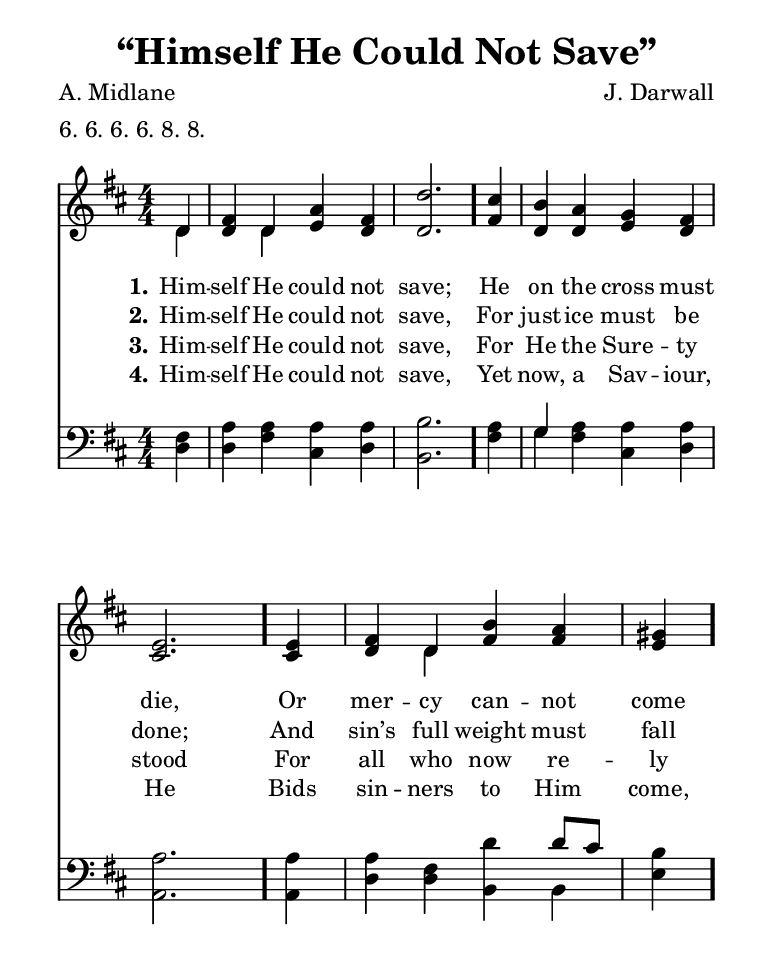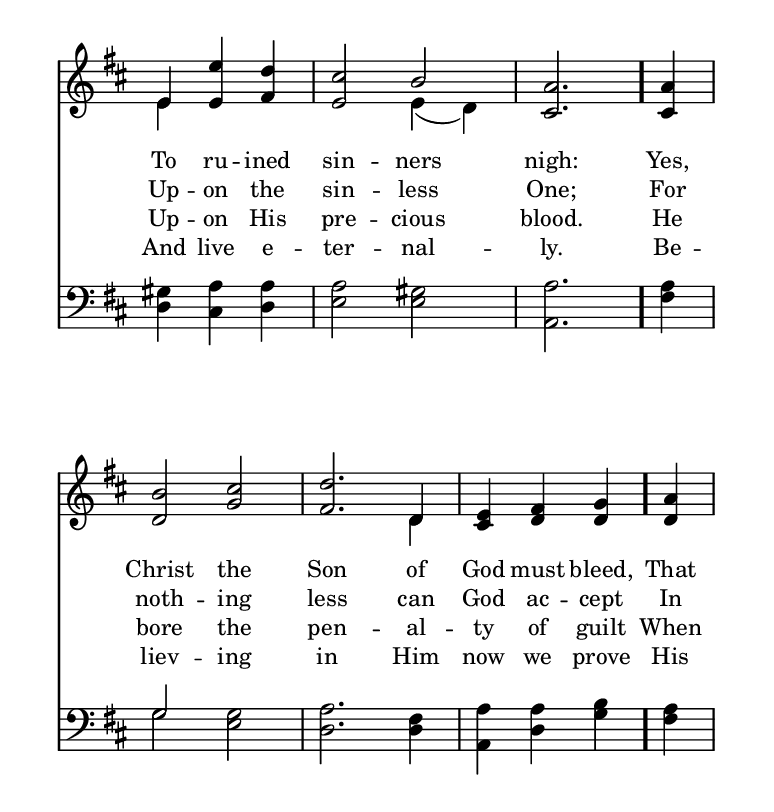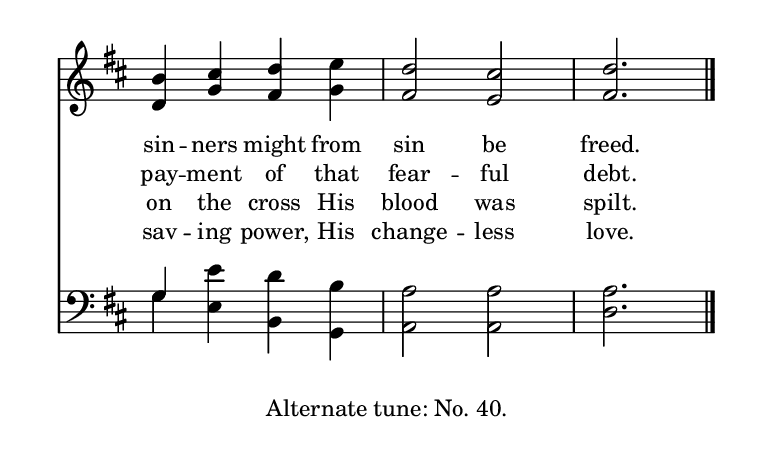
\include "common/global.ily"
\paper {
  \include "common/paper.ily"
  ragged-bottom = ##t
  ragged-last-bottom = ##t
  systems-per-page = #(cond (is-eogsized 3) (#t #f))
  system-system-spacing.padding = 11
}

\header{
  %gospel
  hymnnumber = "115"
  title = "“Himself He Could Not Save”"
  tunename = "Darwall"
  meter = "6. 6. 6. 6. 8. 8."
  poet = "A. Midlane"
  composer = "J. Darwall"
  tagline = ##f
}

% for fermata in MIDI
ta = { \tempo 4=120 }
tb = { \tempo 4=60 }

patternAA = { c4 | c4 c4 c4 c4 | c2. }

patternBA = { c4 | c4 c4 c4 c4      | c4 }
patternBB = { c4 | c4 c4 c4 c8[ c8] | c4 }

patternCA = { c4 c4 c4 | c2 c2      | c2. }
patternCB = { c4 c4 c4 | c2 c4( c4) | c2. }

patternDA = { c4 | c2 c2 | c2. c4 | c4 c4 c4 }

patternEA = { c4 | c4 c4 c4 c4 | c2 c2 | c2. }

global = {
  \include "common/overrides.ily"
  \override Staff.TimeSignature.style = #'numbered
  \time 4/4
  \override Score.MetronomeMark.transparent = ##t % hide all fermata changes too
  \ta
  \key d \major
  \partial 4
  \autoBeamOff
}

notesSoprano = {
\global
\relative c' {

  \changePitch \patternAA { d | fis d a' fis | d' }
  \changePitch \patternAA { cis | b a g fis | e }
  \changePitch \patternBA { e | fis d b' a | gis }
  \changePitch \patternCA { e e' d | cis b | a }

  \changePitch \patternDA { a | b cis | d d, | e fis g }
  \changePitch \patternEA { a | b cis d e | d cis | d }

  \bar "|."

}
}

notesAlto = {
\global
\relative e' {

  \changePitch \patternAA { d | d d e d | d }
  \changePitch \patternAA { fis | d d e d | cis }
  \changePitch \patternBA { cis | d d fis fis | e }
  \changePitch \patternCB { e e fis | e e( d) | cis }

  \changePitch \patternDA { cis | d g | fis d | cis d d }
  \changePitch \patternEA { d | d g fis g | fis e | fis }

}
}

notesTenor = {
\global
\relative a {

  \changePitch \patternAA { fis | a a a a | b }
  \changePitch \patternAA { a | g a a a | a }
  \changePitch \patternBB { a | a fis d' d[ cis] | b }
  \changePitch \patternCA { gis a a | a gis | a } % original has g's here, not gis's

  \changePitch \patternDA { a | g g | a fis | a a b }
  \changePitch \patternEA { a | g e' d b | a a | a }

}
}

notesBass = {
\global
\relative f {

  \changePitch \patternAA { d | d fis cis d | b }
  \changePitch \patternAA { fis' | g fis cis d | a }
  \changePitch \patternBA { a | d d b b | e }
  \changePitch \patternCA { d cis d | e e | a, }

  \changePitch \patternDA { fis' | g e | d d | a d g }
  \changePitch \patternEA { fis | g e b g | a a | d }

}
}

wordsA = \lyricmode {
\set stanza = "1."

Him -- self He could not save; \bar "."
He on the cross must die, \bar "."
Or mer -- cy can -- not come \bar "."
To ru -- ined sin -- ners nigh: \bar "."
Yes, Christ the Son of God must bleed, \bar "."
That sin -- ners might from sin be freed. \bar "."

}

wordsB = \lyricmode {
\set stanza = "2."

Him -- self He could not save,
For just -- ice must be done;
And sin’s full weight must fall
Up -- on the sin -- less One;
For noth -- ing less can God ac -- cept
In pay -- ment of that fear -- ful debt.

}

wordsC = \lyricmode {
\set stanza = "3."

Him -- self He could not save,
For He the Sure -- ty stood
For all who now re -- ly
Up -- on His pre -- cious blood.
He bore the pen -- al -- ty of guilt
When on the cross His blood was spilt.

}

wordsD = \lyricmode {
\set stanza = "4."

Him -- self He could not save,
Yet now, a Sav -- iour, He
Bids sin -- ners to Him come,
And live e -- ter -- nal -- ly.
Be -- liev -- ing in Him now we prove
His sav -- ing power, His change -- less love.

}

\score {
  \context ChoirStaff <<
    \context Staff = upper <<
      \set Staff.autoBeaming = ##f
      \set ChoirStaff.systemStartDelimiter = #'SystemStartBar
      \set ChoirStaff.printPartCombineTexts = ##f
      \partcombine #'(2 . 9) \notesSoprano \notesAlto
      \context NullVoice = sopranos { \voiceOne << \notesSoprano >> }
      \context NullVoice = altos { \voiceTwo << \notesAlto >> }
      \context Lyrics = one   \lyricsto sopranos \wordsA
      \context Lyrics = two   \lyricsto sopranos \wordsB
      \context Lyrics = three \lyricsto sopranos \wordsC
      \context Lyrics = four  \lyricsto sopranos \wordsD
    >>
    \context Staff = men <<
      \set Staff.autoBeaming = ##f
      \clef bass
      \set ChoirStaff.printPartCombineTexts = ##f
      \partcombine #'(2 . 9) \notesTenor \notesBass
      \context NullVoice = tenors { \voiceOne << \notesTenor >> }
      \context NullVoice = basses { \voiceTwo << \notesBass >> }
    >>
  >>
  \layout {
    \include "common/layout.ily"
  }
  \midi{
    \include "common/midi.ily"
  }
}

\noPageBreak \markup { \vspace #2 \fill-line { \raise #2 \line { Alternate tune: No. 40. } } }

\version "2.19.49"  % necessary for upgrading to future LilyPond versions.

% vi:set et ts=2 sw=2 ai nocindent syntax=lilypond:
